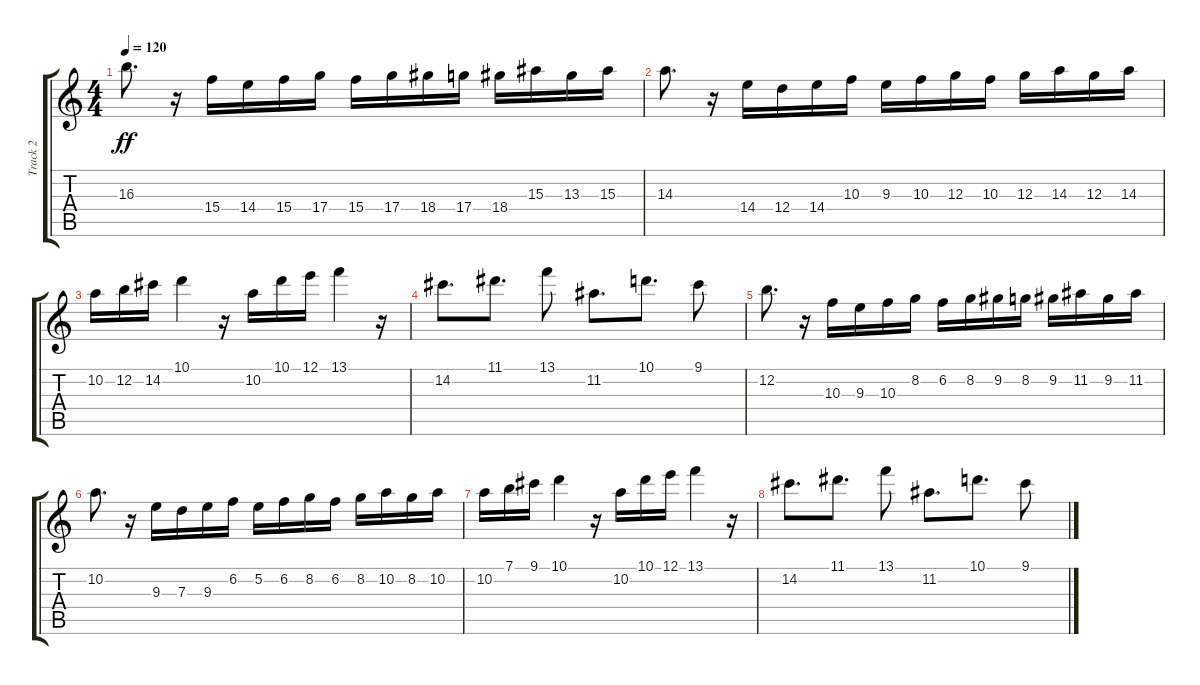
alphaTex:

\track ("Track 2" "Track 2") {instrument overdrivenguitar}
\staff {score tabs}
\tuning (E4 B3 G3 D3 A2 E2) {hide}
\ts (4 4)
\tempo 120
\clef g2
\ks c
16.3.8{d dy ff instrument orchestralharp} r.16 15.4.16 14.4.16 15.4.16 17.4.16 15.4.16 17.4.16 18.4.16 17.4.16 18.4.16 15.3.16 13.3.16 15.3.16 |
14.3.8{d} r.16 14.4.16 12.4.16 14.4.16 10.3.16 9.3.16 10.3.16 12.3.16 10.3.16 12.3.16 14.3.16 12.3.16 14.3.16 |
10.2.16 12.2.16 14.2.16 10.1.4 r.16 10.2.16 10.1.16 12.1.16 13.1.4 r.16 |
14.2.8{d} 11.1.8{d} 13.1.8 11.2.8{d} 10.1.8{d} 9.1.8 |
12.2.8{d} r.16 10.3.16 9.3.16 10.3.16 8.2.16 6.2.16 8.2.16 9.2.16 8.2.16 9.2.16 11.2.16 9.2.16 11.2.16 |
10.2.8{d} r.16 9.3.16 7.3.16 9.3.16 6.2.16 5.2.16 6.2.16 8.2.16 6.2.16 8.2.16 10.2.16 8.2.16 10.2.16 |
10.2.16 7.1.16 9.1.16 10.1.4 r.16 10.2.16 10.1.16 12.1.16 13.1.4 r.16 |
14.2.8{d} 11.1.8{d} 13.1.8 11.2.8{d} 10.1.8{d} 9.1.8
